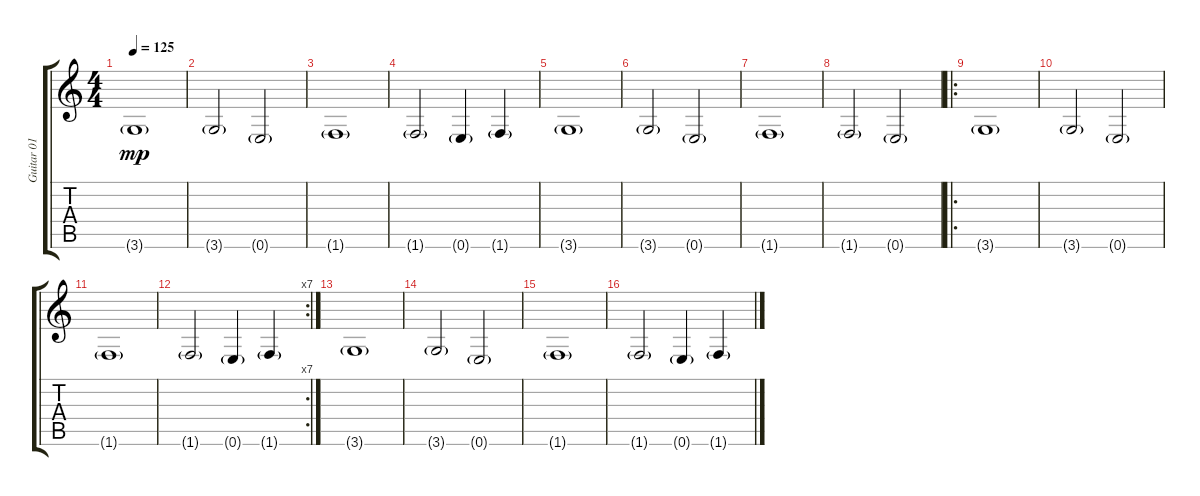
\track ("Guitar 01" "Guitar 01") {instrument distortionguitar}
\staff {score tabs}
\tuning (E4 B3 G3 D3 A2 E2) {hide}
\ts (4 4)
\tempo 125
\clef g2
\ks c
3.6{g}.1{dy mp instrument distortionguitar} |
3.6{g}.2 0.6{g}.2 |
1.6{g}.1 |
1.6{g}.2 0.6{g}.4 1.6{g}.4 |
3.6{g}.1 |
3.6{g}.2 0.6{g}.2 |
1.6{g}.1 |
1.6{g}.2 0.6{g}.2 |
\ro
3.6{g}.1 |
3.6{g}.2 0.6{g}.2 |
1.6{g}.1 |
\rc 7
1.6{g}.2 0.6{g}.4 1.6{g}.4 |
3.6{g}.1 |
3.6{g}.2 0.6{g}.2 |
1.6{g}.1 |
1.6{g}.2 0.6{g}.4 1.6{g}.4
